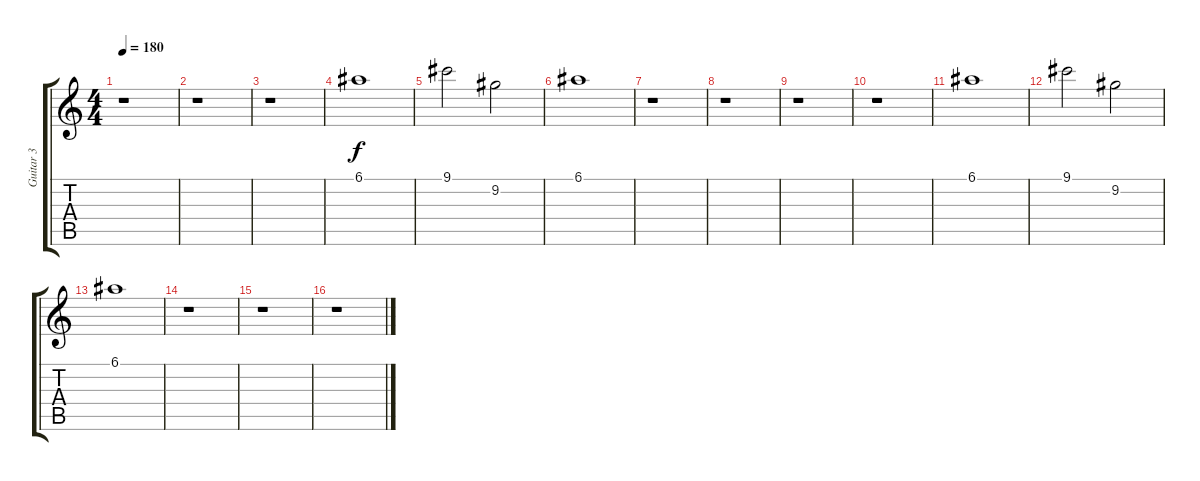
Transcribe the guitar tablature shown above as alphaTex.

\track ("Guitar 3" "Guitar 3") {instrument acousticguitarnylon}
\staff {score tabs}
\tuning (E4 B3 G3 D3 A2 E2) {hide}
\ts (4 4)
\tempo 180
\clef g2
\ks c
r.1{dy f} |
r.1 |
r.1 |
6.1.1 |
9.1.2 9.2.2 |
6.1.1 |
r.1 |
r.1 |
r.1 |
r.1 |
6.1.1 |
9.1.2 9.2.2 |
6.1.1 |
r.1 |
r.1 |
r.1
